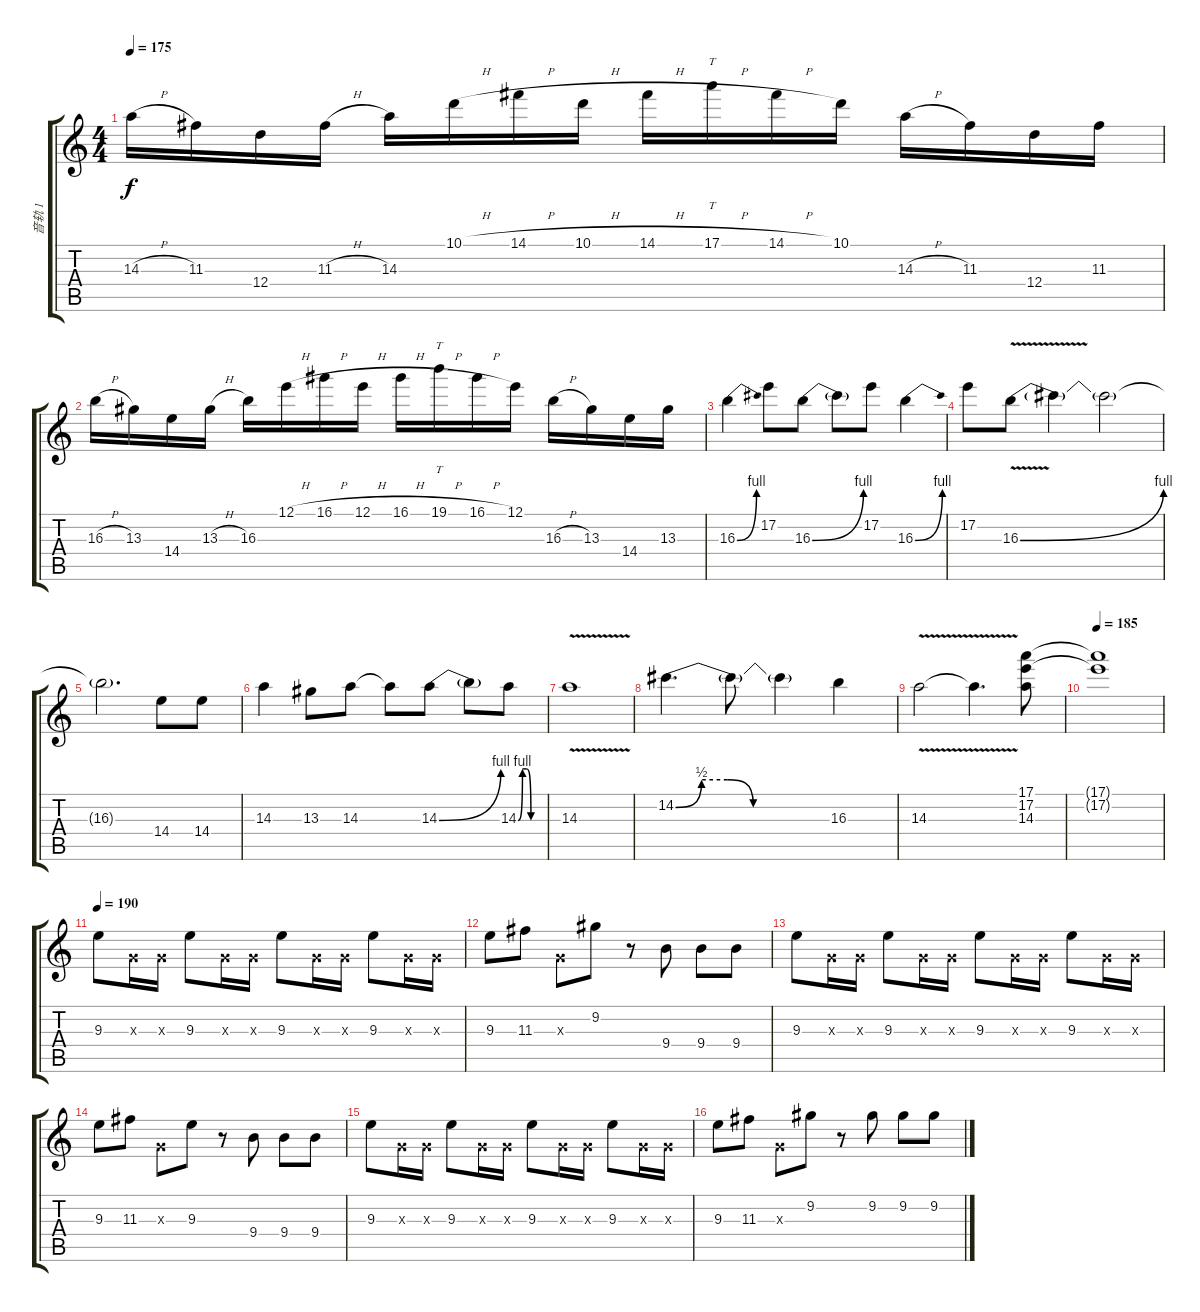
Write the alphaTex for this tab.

\track ("音轨 1" "音轨 1") {instrument distortionguitar}
\staff {score tabs}
\tuning (E4 B3 G3 D3 A2 E2) {hide}
\ts (4 4)
\tempo 175
\clef g2
\ks c
14.3{h}.16{dy f} 11.3.16 12.4.16 11.3{h}.16 14.3.16 10.1{h}.16 14.1{h}.16 10.1{h}.16 14.1{h}.16 17.1{h}.16{tt} 14.1{h}.16 10.1.16 14.3{h}.16 11.3.16 12.4.16 11.3.16 |
16.3{h}.16 13.3.16 14.4.16 13.3{h}.16 16.3.16 12.1{h}.16 16.1{h}.16 12.1{h}.16 16.1{h}.16 19.1{h}.16{tt} 16.1{h}.16 12.1.16 16.3{h}.16 13.3.16 14.4.16 13.3.16 |
16.3{be (bend 0 0 60 4)}.4 17.2.8 16.3{be (bend 0 0 60 4)}.8 16.3{t}.8 17.2.8 16.3{be (bend 0 0 60 4)}.4 |
17.2.8 16.3{be (bend 0 0 60 4) v}.8 16.3{t}.4 16.3{t}.2 |
16.3{t}.2{d} 14.4.8 14.4.8 |
14.3.4 13.3.8 14.3.8 14.3{t}.8 14.3{be (bend 0 0 60 4)}.8 14.3{t}.8 14.3{be (custom 0 0 10 4 20 4 30 0 60 0)}.8 |
14.3{v}.1 |
14.2{be (custom 0 0 10 2 20 2 30 0 60 0)}.4{d} 14.2{t}.8 14.2{t}.4 16.3.4 |
14.3{v}.2 14.3{t}.4{d} (17.1 17.2 14.3).8 |
\tempo 185
(17.1{t} 17.2{t}).1 |
\tempo 190
9.3.8 0.3{x}.16 0.3{x}.16 9.3.8 0.3{x}.16 0.3{x}.16 9.3.8 0.3{x}.16 0.3{x}.16 9.3.8 0.3{x}.16 0.3{x}.16 |
9.3.8 11.3.8 0.3{x}.8 9.2.8 r.8 9.4.8 9.4.8 9.4.8 |
9.3.8 0.3{x}.16 0.3{x}.16 9.3.8 0.3{x}.16 0.3{x}.16 9.3.8 0.3{x}.16 0.3{x}.16 9.3.8 0.3{x}.16 0.3{x}.16 |
9.3.8 11.3.8 0.3{x}.8 9.3.8 r.8 9.4.8 9.4.8 9.4.8 |
9.3.8 0.3{x}.16 0.3{x}.16 9.3.8 0.3{x}.16 0.3{x}.16 9.3.8 0.3{x}.16 0.3{x}.16 9.3.8 0.3{x}.16 0.3{x}.16 |
9.3.8 11.3.8 0.3{x}.8 9.2.8 r.8 9.2.8 9.2.8 9.2.8
